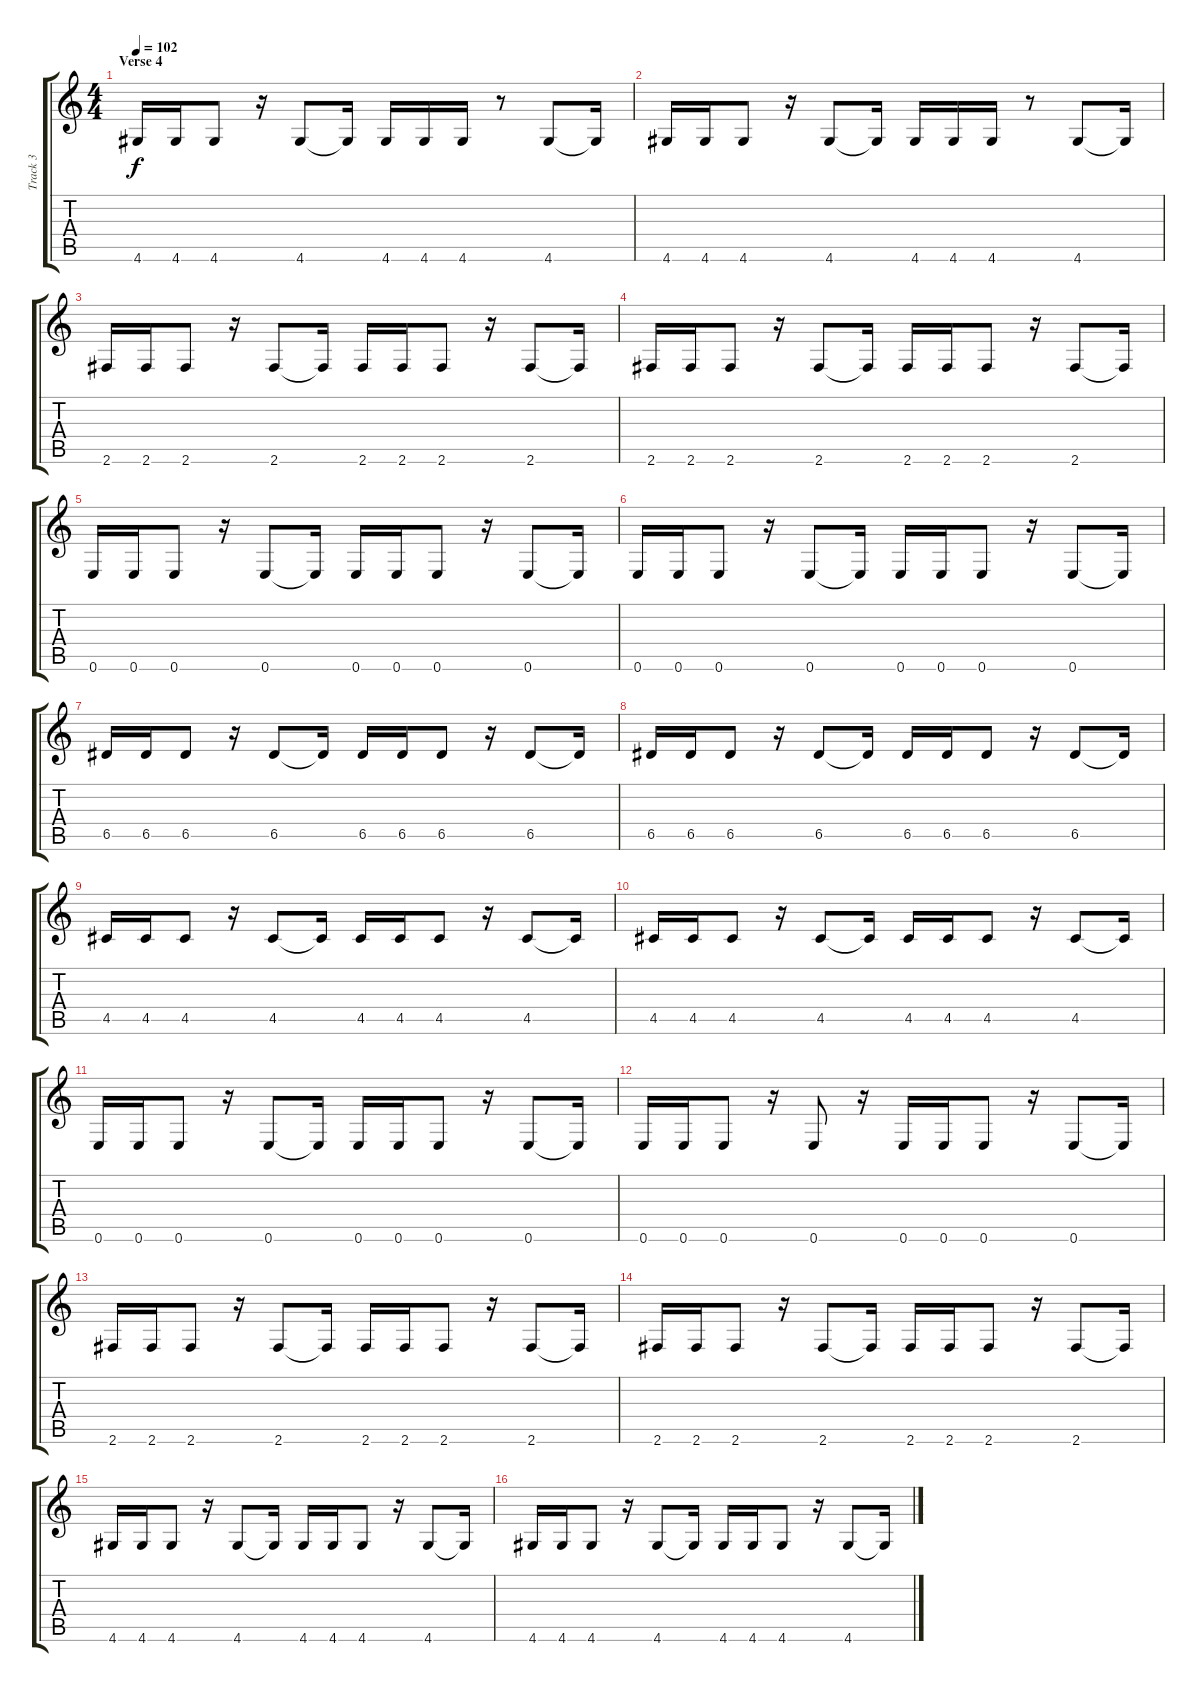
\track ("Track 3" "Track 3") {instrument electricbassfinger}
\staff {score tabs}
\tuning (E4 B3 G3 D3 A2 E2) {hide}
\ts (4 4)
\section ("" "Verse 4")
\tempo 102
\clef g2
\ks c
4.6.16{dy f} 4.6.16 4.6.8 r.16 4.6.8 4.6{t}.16 4.6.16 4.6.16 4.6.16 r.8 4.6.8 4.6{t}.16 |
4.6.16 4.6.16 4.6.8 r.16 4.6.8 4.6{t}.16 4.6.16 4.6.16 4.6.16 r.8 4.6.8 4.6{t}.16 |
2.6.16 2.6.16 2.6.8 r.16 2.6.8 2.6{t}.16 2.6.16 2.6.16 2.6.8 r.16 2.6.8 2.6{t}.16 |
2.6.16 2.6.16 2.6.8 r.16 2.6.8 2.6{t}.16 2.6.16 2.6.16 2.6.8 r.16 2.6.8 2.6{t}.16 |
0.6.16 0.6.16 0.6.8 r.16 0.6.8 0.6{t}.16 0.6.16 0.6.16 0.6.8 r.16 0.6.8 0.6{t}.16 |
0.6.16 0.6.16 0.6.8 r.16 0.6.8 0.6{t}.16 0.6.16 0.6.16 0.6.8 r.16 0.6.8 0.6{t}.16 |
6.5.16 6.5.16 6.5.8 r.16 6.5.8 6.5{t}.16 6.5.16 6.5.16 6.5.8 r.16 6.5.8 6.5{t}.16 |
6.5.16 6.5.16 6.5.8 r.16 6.5.8 6.5{t}.16 6.5.16 6.5.16 6.5.8 r.16 6.5.8 6.5{t}.16 |
4.5.16 4.5.16 4.5.8 r.16 4.5.8 4.5{t}.16 4.5.16 4.5.16 4.5.8 r.16 4.5.8 4.5{t}.16 |
4.5.16 4.5.16 4.5.8 r.16 4.5.8 4.5{t}.16 4.5.16 4.5.16 4.5.8 r.16 4.5.8 4.5{t}.16 |
0.6.16 0.6.16 0.6.8 r.16 0.6.8 0.6{t}.16 0.6.16 0.6.16 0.6.8 r.16 0.6.8 0.6{t}.16 |
0.6.16 0.6.16 0.6.8 r.16 0.6.8 r.16 0.6.16 0.6.16 0.6.8 r.16 0.6.8 0.6{t}.16 |
2.6.16 2.6.16 2.6.8 r.16 2.6.8 2.6{t}.16 2.6.16 2.6.16 2.6.8 r.16 2.6.8 2.6{t}.16 |
2.6.16 2.6.16 2.6.8 r.16 2.6.8 2.6{t}.16 2.6.16 2.6.16 2.6.8 r.16 2.6.8 2.6{t}.16 |
4.6.16 4.6.16 4.6.8 r.16 4.6.8 4.6{t}.16 4.6.16 4.6.16 4.6.8 r.16 4.6.8 4.6{t}.16 |
4.6.16 4.6.16 4.6.8 r.16 4.6.8 4.6{t}.16 4.6.16 4.6.16 4.6.8 r.16 4.6.8 4.6{t}.16
